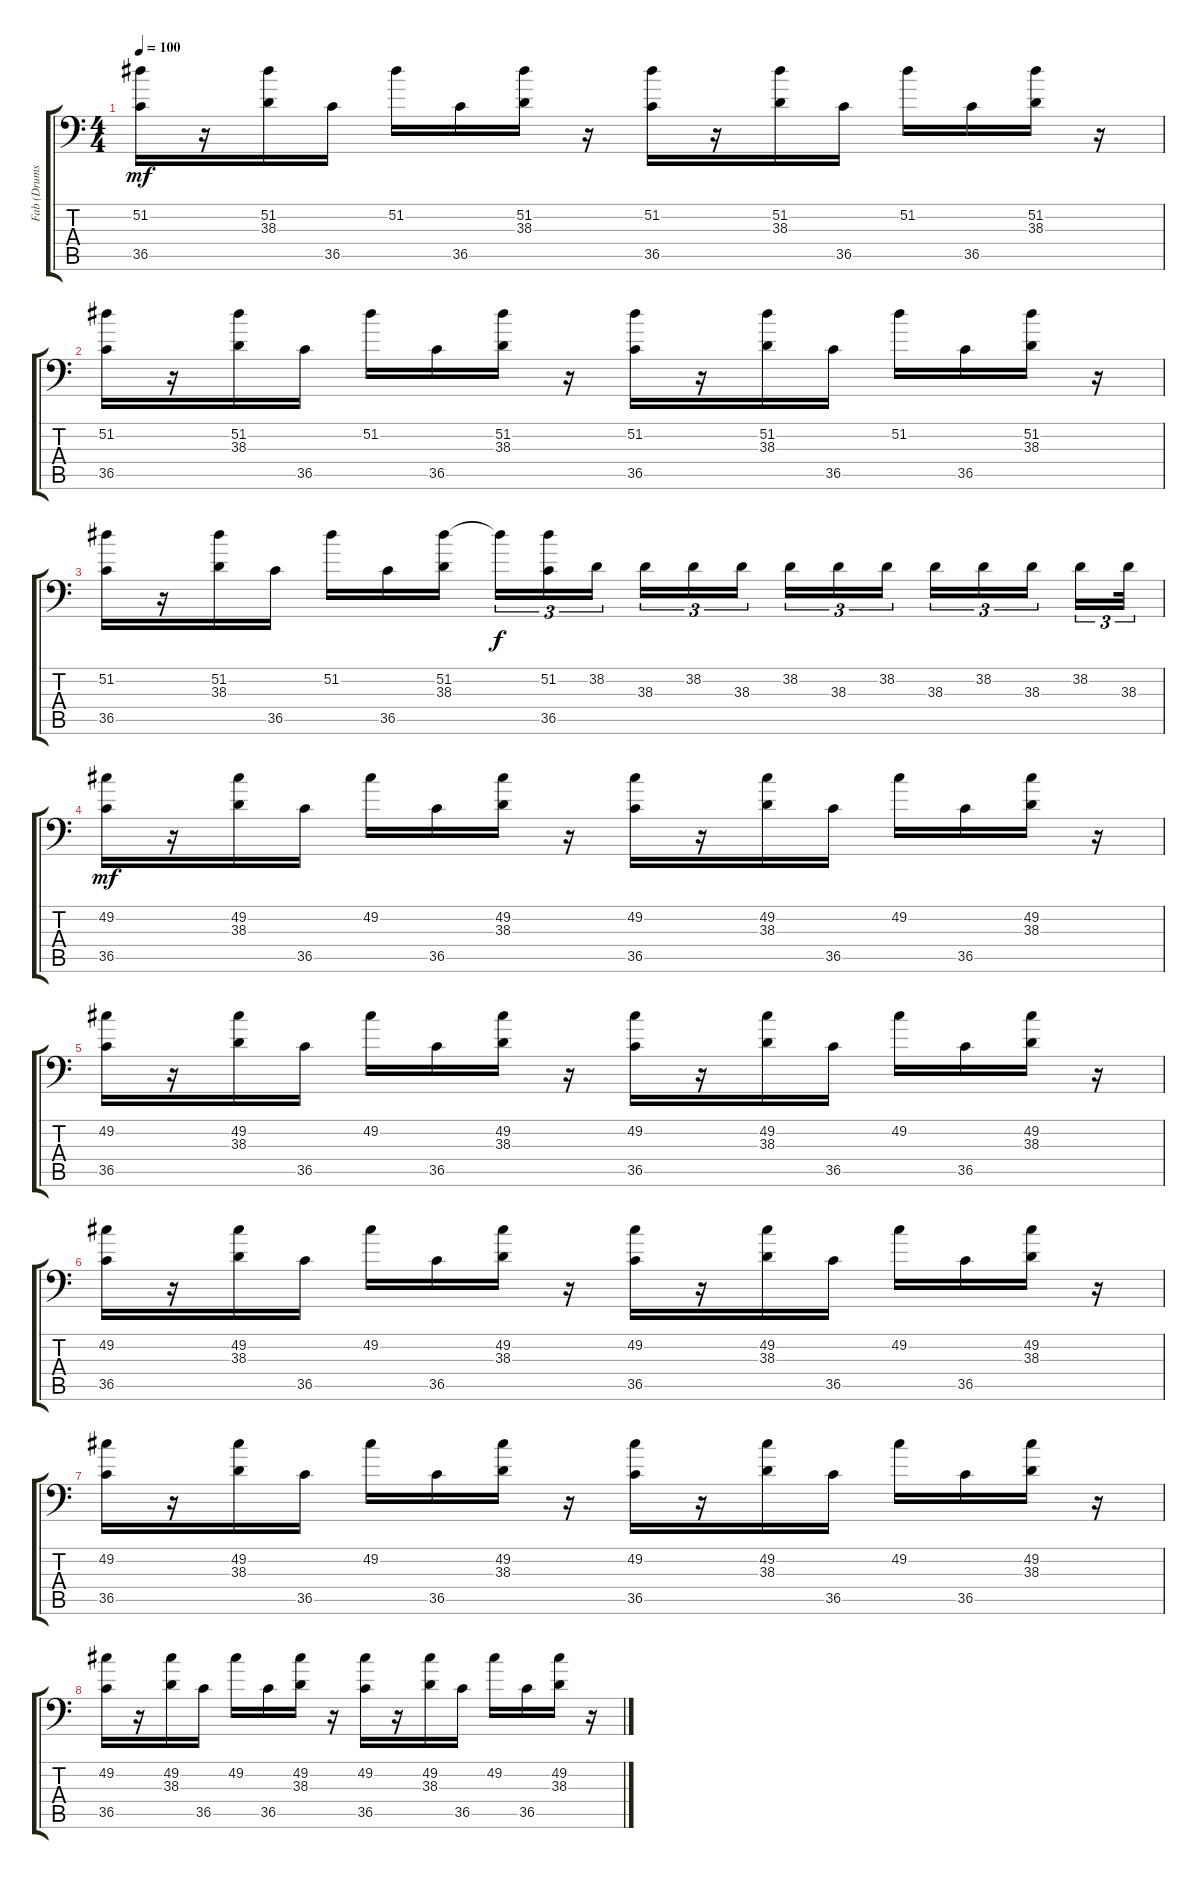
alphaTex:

\track ("Fab (Drums)" "Fab (Drums") {instrument acousticgrandpiano}
\staff {score tabs}
\tuning (C-1 C-1 C-1 C-1 C-1 C-1) {hide}
\ts (4 4)
\tempo 100
\clef f4
\ks c
(51.2 36.5).16{dy mf} r.16 (51.2 38.3).16 36.5.16 51.2.16 36.5.16 (51.2 38.3).16 r.16 (51.2 36.5).16 r.16 (51.2 38.3).16 36.5.16 51.2.16 36.5.16 (51.2 38.3).16 r.16 |
(51.2 36.5).16 r.16 (51.2 38.3).16 36.5.16 51.2.16 36.5.16 (51.2 38.3).16 r.16 (51.2 36.5).16 r.16 (51.2 38.3).16 36.5.16 51.2.16 36.5.16 (51.2 38.3).16 r.16 |
(51.2 36.5).16 r.16 (51.2 38.3).16 36.5.16 51.2.16 36.5.16 (51.2 38.3).16 51.2{t}.16{tu (3 2) dy f} (51.2 36.5).16{tu (3 2)} 38.2.16{tu (3 2)} 38.3.16{tu (3 2)} 38.2.16{tu (3 2)} 38.3.16{tu (3 2)} 38.2.16{tu (3 2)} 38.3.16{tu (3 2)} 38.2.16{tu (3 2)} 38.3.16{tu (3 2)} 38.2.16{tu (3 2)} 38.3.16{tu (3 2)} 38.2.16{tu (3 2)} 38.3.32{tu (3 2)} |
(49.2 36.5).16{dy mf} r.16 (49.2 38.3).16 36.5.16 49.2.16 36.5.16 (49.2 38.3).16 r.16 (49.2 36.5).16 r.16 (49.2 38.3).16 36.5.16 49.2.16 36.5.16 (49.2 38.3).16 r.16 |
(49.2 36.5).16 r.16 (49.2 38.3).16 36.5.16 49.2.16 36.5.16 (49.2 38.3).16 r.16 (49.2 36.5).16 r.16 (49.2 38.3).16 36.5.16 49.2.16 36.5.16 (49.2 38.3).16 r.16 |
(49.2 36.5).16 r.16 (49.2 38.3).16 36.5.16 49.2.16 36.5.16 (49.2 38.3).16 r.16 (49.2 36.5).16 r.16 (49.2 38.3).16 36.5.16 49.2.16 36.5.16 (49.2 38.3).16 r.16 |
(49.2 36.5).16 r.16 (49.2 38.3).16 36.5.16 49.2.16 36.5.16 (49.2 38.3).16 r.16 (49.2 36.5).16 r.16 (49.2 38.3).16 36.5.16 49.2.16 36.5.16 (49.2 38.3).16 r.16 |
(49.2 36.5).16 r.16 (49.2 38.3).16 36.5.16 49.2.16 36.5.16 (49.2 38.3).16 r.16 (49.2 36.5).16 r.16 (49.2 38.3).16 36.5.16 49.2.16 36.5.16 (49.2 38.3).16 r.16
